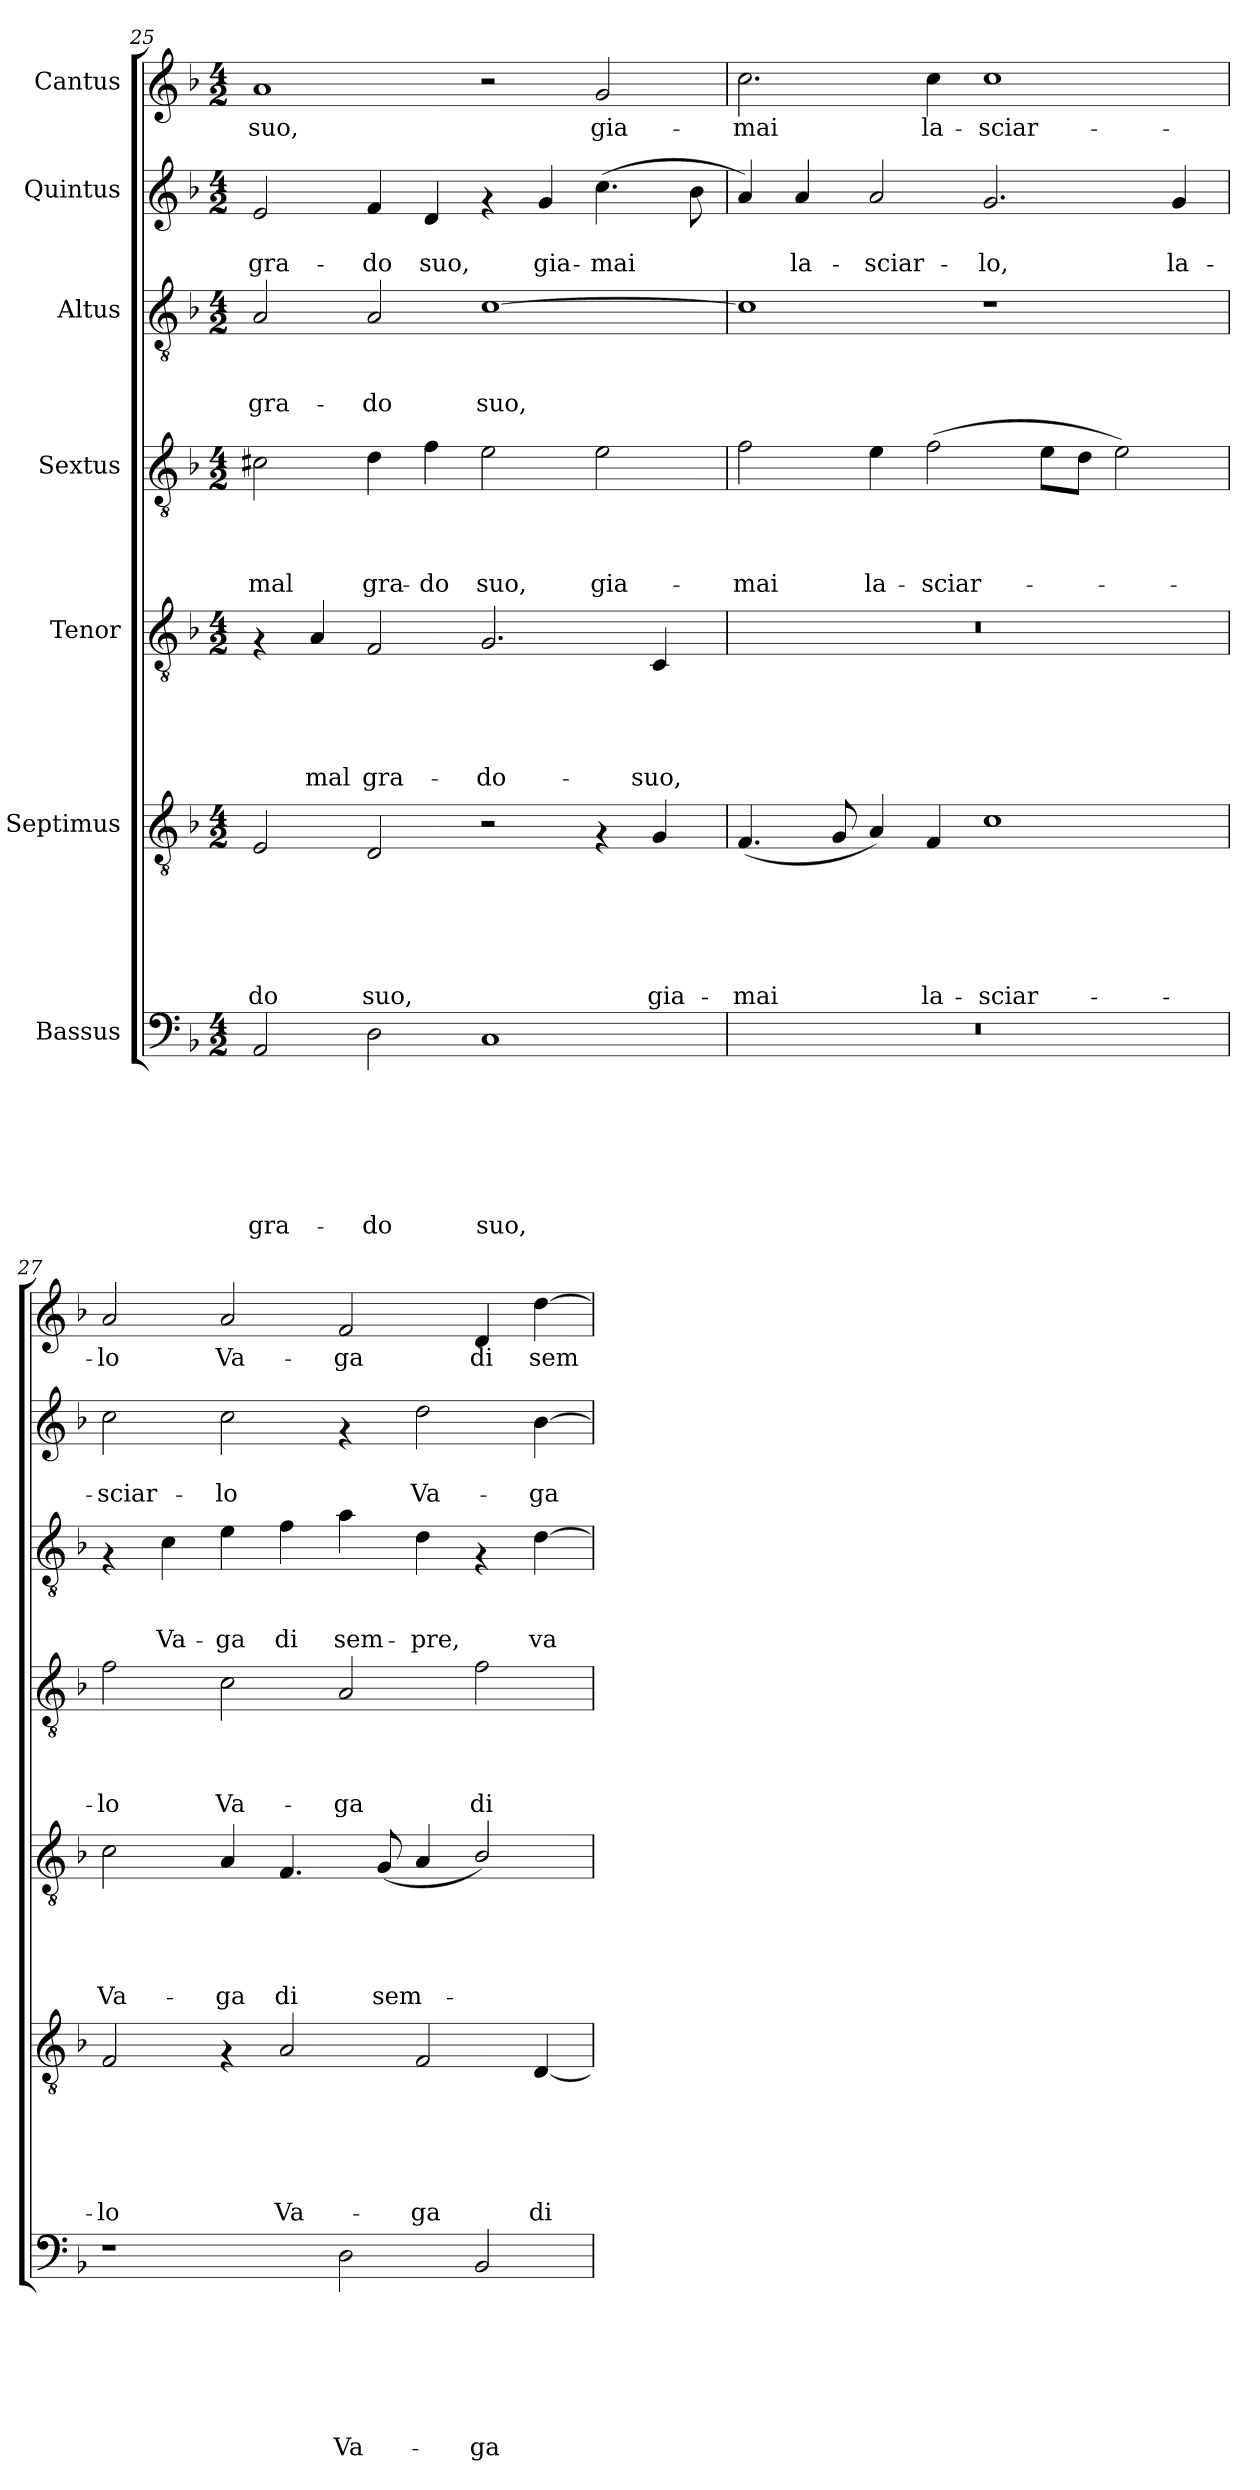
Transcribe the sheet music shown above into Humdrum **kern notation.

**kern	**text	**text	**text	**text	**text	**text	**text	**kern	**text	**text	**text	**text	**text	**text	**kern	**text	**text	**text	**text	**text	**kern	**text	**text	**text	**text	**kern	**text	**text	**text	**kern	**text	**text	**kern	**text
*part7	*part7	*part7	*part7	*part7	*part7	*part7	*part7	*part6	*part6	*part6	*part6	*part6	*part6	*part6	*part5	*part5	*part5	*part5	*part5	*part5	*part4	*part4	*part4	*part4	*part4	*part3	*part3	*part3	*part3	*part2	*part2	*part2	*part1	*part1
*staff7	*staff7	*staff7	*staff7	*staff7	*staff7	*staff7	*staff7	*staff6	*staff6	*staff6	*staff6	*staff6	*staff6	*staff6	*staff5	*staff5	*staff5	*staff5	*staff5	*staff5	*staff4	*staff4	*staff4	*staff4	*staff4	*staff3	*staff3	*staff3	*staff3	*staff2	*staff2	*staff2	*staff1	*staff1
*I"Bassus	*	*	*	*	*	*	*	*I"Septimus	*	*	*	*	*	*	*I"Tenor	*	*	*	*	*	*I"Sextus	*	*	*	*	*I"Altus	*	*	*	*I"Quintus	*	*	*I"Cantus	*
!!LO:PB:g=z
*clefF4	*	*	*	*	*	*	*	*clefGv2	*	*	*	*	*	*	*clefGv2	*	*	*	*	*	*clefGv2	*	*	*	*	*clefGv2	*	*	*	*clefG2	*	*	*clefG2	*
*k[b-]	*	*	*	*	*	*	*	*k[b-]	*	*	*	*	*	*	*k[b-]	*	*	*	*	*	*k[b-]	*	*	*	*	*k[b-]	*	*	*	*k[b-]	*	*	*k[b-]	*
*F:	*	*	*	*	*	*	*	*F:	*	*	*	*	*	*	*F:	*	*	*	*	*	*F:	*	*	*	*	*F:	*	*	*	*F:	*	*	*F:	*
*M4/2	*	*	*	*	*	*	*	*M4/2	*	*	*	*	*	*	*M4/2	*	*	*	*	*	*M4/2	*	*	*	*	*M4/2	*	*	*	*M4/2	*	*	*M4/2	*
=25	=25	=25	=25	=25	=25	=25	=25	=25	=25	=25	=25	=25	=25	=25	=25	=25	=25	=25	=25	=25	=25	=25	=25	=25	=25	=25	=25	=25	=25	=25	=25	=25	=25	=25
!	!	!	!	!	!	!	!LO:LY:b	!	!	!	!	!	!	!LO:LY:b	!	!	!	!	!	!	!	!	!	!	!LO:LY:b	!	!	!	!LO:LY:b	!	!	!LO:LY:b	!	!LO:LY:b
2AA/	.	.	.	.	.	.	gra-	2E/	.	.	.	.	.	-do	4rF	.	.	.	.	.	2c#X\	.	.	.	mal	2A/	.	.	gra-	2e/	.	gra-	1a	suo,
!	!	!	!	!	!	!	!	!	!	!	!	!	!	!	!	!	!	!	!	!LO:LY:b	!	!	!	!	!	!	!	!	!	!	!	!	!	!
.	.	.	.	.	.	.	.	.	.	.	.	.	.	.	4A/	.	.	.	.	mal	.	.	.	.	.	.	.	.	.	.	.	.	.	.
!	!	!	!	!	!	!	!LO:LY:b	!	!	!	!	!	!	!LO:LY:b	!	!	!	!	!	!LO:LY:b	!	!	!	!	!LO:LY:b	!	!	!	!LO:LY:b	!	!	!LO:LY:b	!	!
2D\	.	.	.	.	.	.	-do	2D/	.	.	.	.	.	suo,	2F/	.	.	.	.	gra-	4d\	.	.	.	gra-	2A/	.	.	-do	4f/	.	-do	.	.
!	!	!	!	!	!	!	!	!	!	!	!	!	!	!	!	!	!	!	!	!	!	!	!	!	!LO:LY:b	!	!	!	!	!	!	!LO:LY:b	!	!
.	.	.	.	.	.	.	.	.	.	.	.	.	.	.	.	.	.	.	.	.	4f\	.	.	.	-do	.	.	.	.	4d/	.	suo,	.	.
!	!	!	!	!	!	!	!LO:LY:b	!	!	!	!	!	!	!	!	!	!	!	!	!LO:LY:b	!	!	!	!	!LO:LY:b	!	!	!	!LO:LY:b	!	!	!	!	!
1C	.	.	.	.	.	.	suo,	2r	.	.	.	.	.	.	2.G/	.	.	.	.	-do-	2e\	.	.	.	suo,	[>1c	.	.	suo,	4rf	.	.	2r	.
!	!	!	!	!	!	!	!	!	!	!	!	!	!	!	!	!	!	!	!	!	!	!	!	!	!	!	!	!	!	!	!	!LO:LY:b	!	!
.	.	.	.	.	.	.	.	.	.	.	.	.	.	.	.	.	.	.	.	.	.	.	.	.	.	.	.	.	.	4g/	.	gia-	.	.
!	!	!	!	!	!	!	!	!	!	!	!	!	!	!	!	!	!	!	!	!	!	!	!	!	!LO:LY:b	!	!	!	!	!	!	!LO:LY:b	!	!LO:LY:b
.	.	.	.	.	.	.	.	4rF	.	.	.	.	.	.	.	.	.	.	.	.	2e\	.	.	.	gia-	.	.	.	.	(>4.cc\	.	-mai	2g/	gia-
!	!	!	!	!	!	!	!	!	!	!	!	!	!	!LO:LY:b	!	!	!	!	!	!LO:LY:b	!	!	!	!	!	!	!	!	!	!	!	!	!	!
.	.	.	.	.	.	.	.	4G/	.	.	.	.	.	gia-	4C/	.	.	.	.	-suo,	.	.	.	.	.	.	.	.	.	.	.	.	.	.
.	.	.	.	.	.	.	.	.	.	.	.	.	.	.	.	.	.	.	.	.	.	.	.	.	.	.	.	.	.	8b-\	.	.	.	.
=26	=26	=26	=26	=26	=26	=26	=26	=26	=26	=26	=26	=26	=26	=26	=26	=26	=26	=26	=26	=26	=26	=26	=26	=26	=26	=26	=26	=26	=26	=26	=26	=26	=26	=26
!	!	!	!	!	!	!	!	!	!	!	!	!	!	!LO:LY:b	!	!	!	!	!	!	!	!	!	!	!LO:LY:b	!	!	!	!	!	!	!	!	!LO:LY:b
0r	.	.	.	.	.	.	.	(<4.F/	.	.	.	.	.	-mai	0r	.	.	.	.	.	2f\	.	.	.	-mai	1c]	.	.	.	4a/)	.	.	2.cc\	-mai
!	!	!	!	!	!	!	!	!	!	!	!	!	!	!	!	!	!	!	!	!	!	!	!	!	!	!	!	!	!	!	!	!LO:LY:b	!	!
.	.	.	.	.	.	.	.	.	.	.	.	.	.	.	.	.	.	.	.	.	.	.	.	.	.	.	.	.	.	4a/	.	la-	.	.
.	.	.	.	.	.	.	.	8G/	.	.	.	.	.	.	.	.	.	.	.	.	.	.	.	.	.	.	.	.	.	.	.	.	.	.
!	!	!	!	!	!	!	!	!	!	!	!	!	!	!	!	!	!	!	!	!	!	!	!	!	!LO:LY:b	!	!	!	!	!	!	!LO:LY:b	!	!
.	.	.	.	.	.	.	.	4A/)	.	.	.	.	.	.	.	.	.	.	.	.	4e\	.	.	.	la-	.	.	.	.	2a/	.	-sciar-	.	.
!	!	!	!	!	!	!	!	!	!	!	!	!	!	!LO:LY:b	!	!	!	!	!	!	!	!	!	!	!LO:LY:b	!	!	!	!	!	!	!	!	!LO:LY:b
.	.	.	.	.	.	.	.	4F/	.	.	.	.	.	la-	.	.	.	.	.	.	(>2f\	.	.	.	-sciar-	.	.	.	.	.	.	.	4cc\	la-
!	!	!	!	!	!	!	!	!	!	!	!	!	!	!LO:LY:b	!	!	!	!	!	!	!	!	!	!	!	!	!	!	!	!	!	!LO:LY:b	!	!LO:LY:b
.	.	.	.	.	.	.	.	1c	.	.	.	.	.	-sciar-	.	.	.	.	.	.	.	.	.	.	.	1r	.	.	.	2.g/	.	-lo,	1cc	-sciar-
.	.	.	.	.	.	.	.	.	.	.	.	.	.	.	.	.	.	.	.	.	8e\L	.	.	.	.	.	.	.	.	.	.	.	.	.
.	.	.	.	.	.	.	.	.	.	.	.	.	.	.	.	.	.	.	.	.	8d\J	.	.	.	.	.	.	.	.	.	.	.	.	.
.	.	.	.	.	.	.	.	.	.	.	.	.	.	.	.	.	.	.	.	.	2e\)	.	.	.	.	.	.	.	.	.	.	.	.	.
!	!	!	!	!	!	!	!	!	!	!	!	!	!	!	!	!	!	!	!	!	!	!	!	!	!	!	!	!	!	!	!	!LO:LY:b	!	!
.	.	.	.	.	.	.	.	.	.	.	.	.	.	.	.	.	.	.	.	.	.	.	.	.	.	.	.	.	.	4g/	.	la-	.	.
=27	=27	=27	=27	=27	=27	=27	=27	=27	=27	=27	=27	=27	=27	=27	=27	=27	=27	=27	=27	=27	=27	=27	=27	=27	=27	=27	=27	=27	=27	=27	=27	=27	=27	=27
!	!	!	!	!	!	!	!	!	!	!	!	!	!	!LO:LY:b	!	!	!	!	!	!LO:LY:b	!	!	!	!	!LO:LY:b	!	!	!	!	!	!	!LO:LY:b	!	!LO:LY:b
1r	.	.	.	.	.	.	.	2F/	.	.	.	.	.	-lo	2c\	.	.	.	.	Va-	2f\	.	.	.	-lo	4rF	.	.	.	2cc\	.	-sciar-	2a/	-lo
!	!	!	!	!	!	!	!	!	!	!	!	!	!	!	!	!	!	!	!	!	!	!	!	!	!	!	!	!	!LO:LY:b	!	!	!	!	!
.	.	.	.	.	.	.	.	.	.	.	.	.	.	.	.	.	.	.	.	.	.	.	.	.	.	4c\	.	.	Va-	.	.	.	.	.
!	!	!	!	!	!	!	!	!	!	!	!	!	!	!	!	!	!	!	!	!LO:LY:b	!	!	!	!	!LO:LY:b	!	!	!	!LO:LY:b	!	!	!LO:LY:b	!	!LO:LY:b
.	.	.	.	.	.	.	.	4rF	.	.	.	.	.	.	4A/	.	.	.	.	-ga	2c\	.	.	.	Va-	4e\	.	.	-ga	2cc\	.	-lo	2a/	Va-
!	!	!	!	!	!	!	!	!	!	!	!	!	!	!LO:LY:b	!	!	!	!	!	!LO:LY:b	!	!	!	!	!	!	!	!	!LO:LY:b	!	!	!	!	!
.	.	.	.	.	.	.	.	2A/	.	.	.	.	.	Va-	4.F/	.	.	.	.	di	.	.	.	.	.	4f\	.	.	di	.	.	.	.	.
!	!	!	!	!	!	!	!LO:LY:b	!	!	!	!	!	!	!	!	!	!	!	!	!	!	!	!	!	!LO:LY:b	!	!	!	!LO:LY:b	!	!	!	!	!LO:LY:b
2D\	.	.	.	.	.	.	Va-	.	.	.	.	.	.	.	.	.	.	.	.	.	2A/	.	.	.	-ga	4a\	.	.	sem-	4rf	.	.	2f/	-ga
!	!	!	!	!	!	!	!	!	!	!	!	!	!	!	!	!	!	!	!	!LO:LY:b	!	!	!	!	!	!	!	!	!	!	!	!	!	!
.	.	.	.	.	.	.	.	.	.	.	.	.	.	.	(<8G/	.	.	.	.	sem-	.	.	.	.	.	.	.	.	.	.	.	.	.	.
!	!	!	!	!	!	!	!	!	!	!	!	!	!	!LO:LY:b	!	!	!	!	!	!	!	!	!	!	!	!	!	!	!LO:LY:b	!	!	!LO:LY:b	!	!
.	.	.	.	.	.	.	.	2F/	.	.	.	.	.	-ga	4A/	.	.	.	.	.	.	.	.	.	.	4d\	.	.	-pre,	2dd\	.	Va-	.	.
!	!	!	!	!	!	!	!LO:LY:b	!	!	!	!	!	!	!	!	!	!	!	!	!	!	!	!	!	!LO:LY:b	!	!	!	!	!	!	!	!	!LO:LY:b
2BB-/	.	.	.	.	.	.	-ga	.	.	.	.	.	.	.	2B-/)	.	.	.	.	.	2f\	.	.	.	di	4rF	.	.	.	.	.	.	4d/	di
!	!	!	!	!	!	!	!	!	!	!	!	!	!	!LO:LY:b	!	!	!	!	!	!	!	!	!	!	!	!	!	!	!LO:LY:b	!	!	!LO:LY:b	!	!LO:LY:b
.	.	.	.	.	.	.	.	[>4D/	.	.	.	.	.	di	.	.	.	.	.	.	.	.	.	.	.	[>4d\	.	.	va-	[>4b-\	.	-ga	[>4dd\	sem-
=	=	=	=	=	=	=	=	=	=	=	=	=	=	=	=	=	=	=	=	=	=	=	=	=	=	=	=	=	=	=	=	=	=	=
*-	*-	*-	*-	*-	*-	*-	*-	*-	*-	*-	*-	*-	*-	*-	*-	*-	*-	*-	*-	*-	*-	*-	*-	*-	*-	*-	*-	*-	*-	*-	*-	*-	*-	*-
